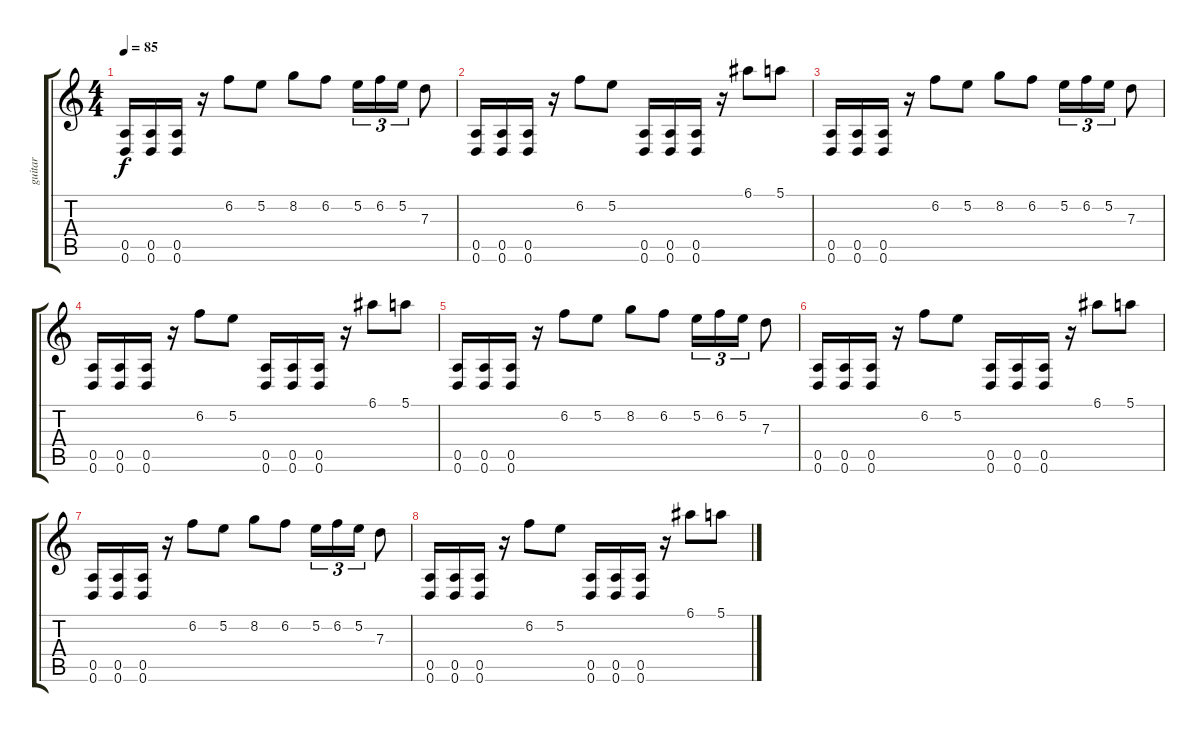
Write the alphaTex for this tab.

\track ("guitar" "guitar") {instrument overdrivenguitar}
\staff {score tabs}
\tuning (E4 B3 G3 D3 A2 D2) {hide}
\ts (4 4)
\tempo 85
\clef g2
\ks c
(0.5 0.6).16{dy f instrument overdrivenguitar} (0.5 0.6).16 (0.5 0.6).16 r.16 6.2.8 5.2.8 8.2.8 6.2.8 5.2.16{tu (3 2)} 6.2.16{tu (3 2)} 5.2.16{tu (3 2)} 7.3.8 |
(0.5 0.6).16{instrument overdrivenguitar} (0.5 0.6).16 (0.5 0.6).16 r.16 6.2.8 5.2.8 (0.5 0.6).16 (0.5 0.6).16 (0.5 0.6).16 r.16 6.1.8 5.1.8 |
(0.5 0.6).16{instrument overdrivenguitar} (0.5 0.6).16 (0.5 0.6).16 r.16 6.2.8 5.2.8 8.2.8 6.2.8 5.2.16{tu (3 2)} 6.2.16{tu (3 2)} 5.2.16{tu (3 2)} 7.3.8 |
(0.5 0.6).16{instrument overdrivenguitar} (0.5 0.6).16 (0.5 0.6).16 r.16 6.2.8 5.2.8 (0.5 0.6).16 (0.5 0.6).16 (0.5 0.6).16 r.16 6.1.8 5.1.8 |
(0.5 0.6).16{instrument overdrivenguitar} (0.5 0.6).16 (0.5 0.6).16 r.16 6.2.8 5.2.8 8.2.8 6.2.8 5.2.16{tu (3 2)} 6.2.16{tu (3 2)} 5.2.16{tu (3 2)} 7.3.8 |
(0.5 0.6).16{instrument overdrivenguitar} (0.5 0.6).16 (0.5 0.6).16 r.16 6.2.8 5.2.8 (0.5 0.6).16 (0.5 0.6).16 (0.5 0.6).16 r.16 6.1.8 5.1.8 |
(0.5 0.6).16{instrument overdrivenguitar} (0.5 0.6).16 (0.5 0.6).16 r.16 6.2.8 5.2.8 8.2.8 6.2.8 5.2.16{tu (3 2)} 6.2.16{tu (3 2)} 5.2.16{tu (3 2)} 7.3.8 |
(0.5 0.6).16{instrument overdrivenguitar} (0.5 0.6).16 (0.5 0.6).16 r.16 6.2.8 5.2.8 (0.5 0.6).16 (0.5 0.6).16 (0.5 0.6).16 r.16 6.1.8 5.1.8
